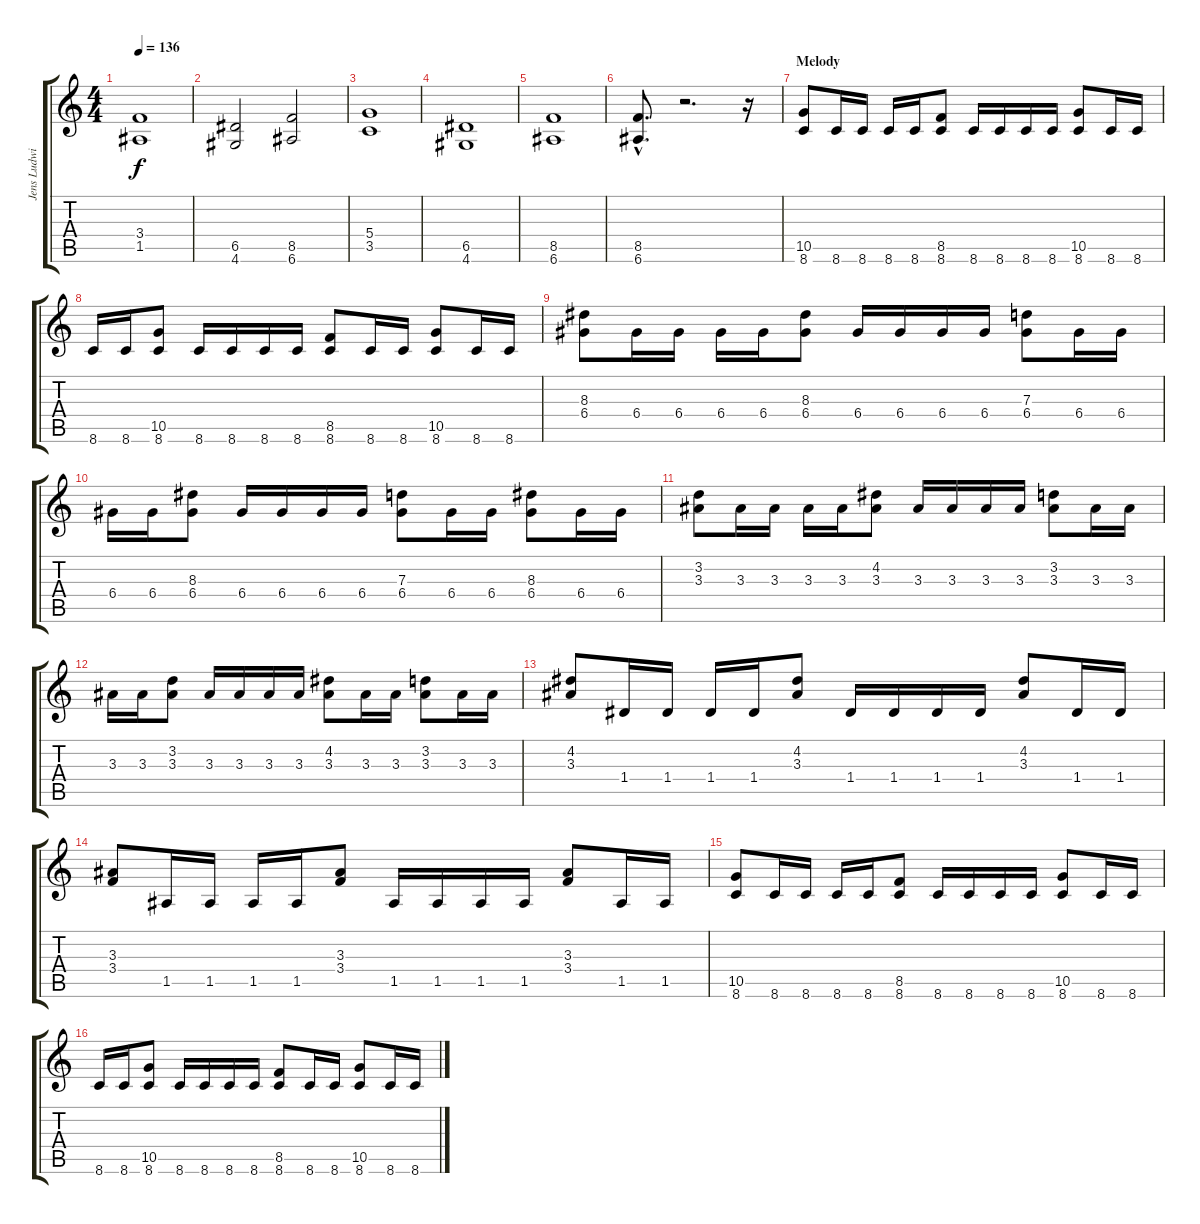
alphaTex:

\track ("Jens Ludwig" "Jens Ludwi") {instrument distortionguitar}
\staff {score tabs}
\tuning (E4 B3 G3 D3 A2 E2) {hide}
\ts (4 4)
\tempo 136
\clef g2
\ks c
(3.4 1.5).1{dy f} |
(6.5 4.6).2 (8.5 6.6).2 |
(5.4 3.5).1 |
(6.5 4.6).1 |
(8.5 6.6).1 |
(8.5{hac} 6.6{hac}).8{d} r.2{d} r.16 |
\section ("" "Melody")
(10.5 8.6).8 8.6.16 8.6.16 8.6.16 8.6.16 (8.5 8.6).8 8.6.16 8.6.16 8.6.16 8.6.16 (10.5 8.6).8 8.6.16 8.6.16 |
8.6.16 8.6.16 (10.5 8.6).8 8.6.16 8.6.16 8.6.16 8.6.16 (8.5 8.6).8 8.6.16 8.6.16 (10.5 8.6).8 8.6.16 8.6.16 |
(8.3 6.4).8 6.4.16 6.4.16 6.4.16 6.4.16 (8.3 6.4).8 6.4.16 6.4.16 6.4.16 6.4.16 (7.3 6.4).8 6.4.16 6.4.16 |
6.4.16 6.4.16 (8.3 6.4).8 6.4.16 6.4.16 6.4.16 6.4.16 (7.3 6.4).8 6.4.16 6.4.16 (8.3 6.4).8 6.4.16 6.4.16 |
(3.2 3.3).8 3.3.16 3.3.16 3.3.16 3.3.16 (4.2 3.3).8 3.3.16 3.3.16 3.3.16 3.3.16 (3.2 3.3).8 3.3.16 3.3.16 |
3.3.16 3.3.16 (3.2 3.3).8 3.3.16 3.3.16 3.3.16 3.3.16 (4.2 3.3).8 3.3.16 3.3.16 (3.2 3.3).8 3.3.16 3.3.16 |
(4.2 3.3).8 1.4.16 1.4.16 1.4.16 1.4.16 (4.2 3.3).8 1.4.16 1.4.16 1.4.16 1.4.16 (4.2 3.3).8 1.4.16 1.4.16 |
(3.3 3.4).8 1.5.16 1.5.16 1.5.16 1.5.16 (3.3 3.4).8 1.5.16 1.5.16 1.5.16 1.5.16 (3.3 3.4).8 1.5.16 1.5.16 |
(10.5 8.6).8 8.6.16 8.6.16 8.6.16 8.6.16 (8.5 8.6).8 8.6.16 8.6.16 8.6.16 8.6.16 (10.5 8.6).8 8.6.16 8.6.16 |
8.6.16 8.6.16 (10.5 8.6).8 8.6.16 8.6.16 8.6.16 8.6.16 (8.5 8.6).8 8.6.16 8.6.16 (10.5 8.6).8 8.6.16 8.6.16
